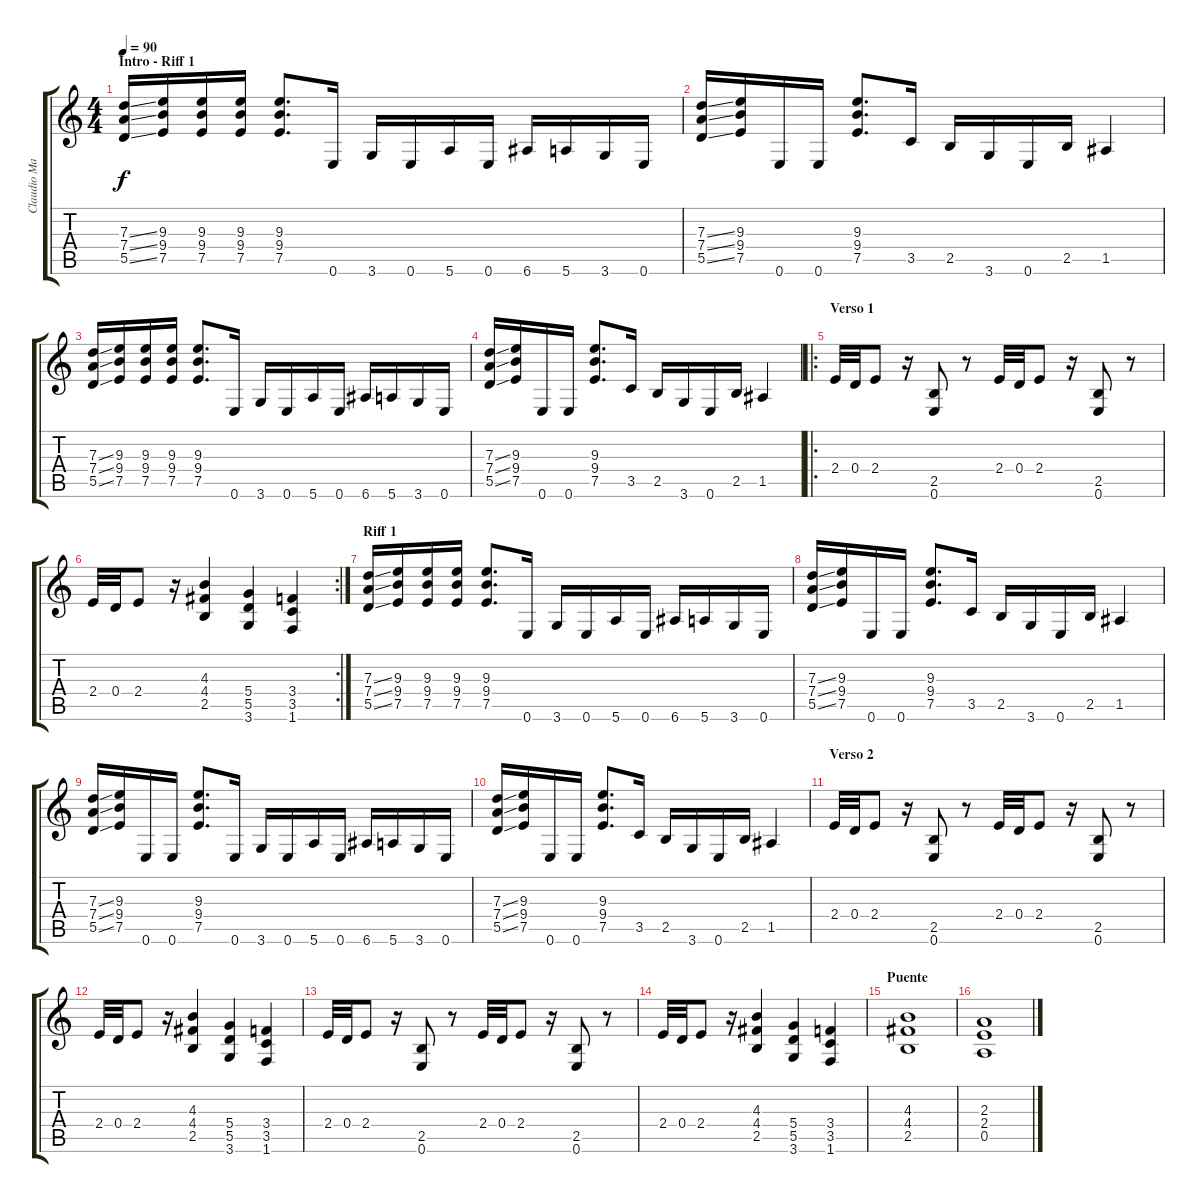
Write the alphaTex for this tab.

\track ("Claudio Marciello (Gtr 2)" "Claudio Ma") {instrument overdrivenguitar}
\staff {score tabs}
\tuning (E4 B3 G3 D3 A2 E2) {hide}
\ts (4 4)
\section ("" "Intro - Riff 1")
\tempo 90
\clef g2
\ks c
(7.3{ss} 7.4{ss} 5.5{ss}).16{dy f instrument overdrivenguitar} (9.3 9.4 7.5).16 (9.3 9.4 7.5).16 (9.3 9.4 7.5).16 (9.3 9.4 7.5).8{d} 0.6.16 3.6.16 0.6.16 5.6.16 0.6.16 6.6.16 5.6.16 3.6.16 0.6.16 |
(7.3{ss} 7.4{ss} 5.5{ss}).16 (9.3 9.4 7.5).16 0.6.16 0.6.16 (9.3 9.4 7.5).8{d} 3.5.16 2.5.16 3.6.16 0.6.16 2.5.16 1.5.4 |
(7.3{ss} 7.4{ss} 5.5{ss}).16 (9.3 9.4 7.5).16 (9.3 9.4 7.5).16 (9.3 9.4 7.5).16 (9.3 9.4 7.5).8{d} 0.6.16 3.6.16 0.6.16 5.6.16 0.6.16 6.6.16 5.6.16 3.6.16 0.6.16 |
(7.3{ss} 7.4{ss} 5.5{ss}).16 (9.3 9.4 7.5).16 0.6.16 0.6.16 (9.3 9.4 7.5).8{d} 3.5.16 2.5.16 3.6.16 0.6.16 2.5.16 1.5.4 |
\ro
\section ("" "Verso 1")
2.4.32 0.4.32 2.4.8 r.16 (2.5 0.6).8 r.8 2.4.32 0.4.32 2.4.8 r.16 (2.5 0.6).8 r.8 |
\rc 2
2.4.32 0.4.32 2.4.8 r.16 (4.3 4.4 2.5).4 (5.4 5.5 3.6).4 (3.4 3.5 1.6).4 |
\section ("" "Riff 1")
(7.3{ss} 7.4{ss} 5.5{ss}).16 (9.3 9.4 7.5).16 (9.3 9.4 7.5).16 (9.3 9.4 7.5).16 (9.3 9.4 7.5).8{d} 0.6.16 3.6.16 0.6.16 5.6.16 0.6.16 6.6.16 5.6.16 3.6.16 0.6.16 |
(7.3{ss} 7.4{ss} 5.5{ss}).16 (9.3 9.4 7.5).16 0.6.16 0.6.16 (9.3 9.4 7.5).8{d} 3.5.16 2.5.16 3.6.16 0.6.16 2.5.16 1.5.4 |
(7.3{ss} 7.4{ss} 5.5{ss}).16 (9.3 9.4 7.5).16 0.6.16 0.6.16 (9.3 9.4 7.5).8{d} 0.6.16 3.6.16 0.6.16 5.6.16 0.6.16 6.6.16 5.6.16 3.6.16 0.6.16 |
(7.3{ss} 7.4{ss} 5.5{ss}).16 (9.3 9.4 7.5).16 0.6.16 0.6.16 (9.3 9.4 7.5).8{d} 3.5.16 2.5.16 3.6.16 0.6.16 2.5.16 1.5.4 |
\section ("" "Verso 2")
2.4.32 0.4.32 2.4.8 r.16 (2.5 0.6).8 r.8 2.4.32 0.4.32 2.4.8 r.16 (2.5 0.6).8 r.8 |
2.4.32 0.4.32 2.4.8 r.16 (4.3 4.4 2.5).4 (5.4 5.5 3.6).4 (3.4 3.5 1.6).4 |
2.4.32 0.4.32 2.4.8 r.16 (2.5 0.6).8 r.8 2.4.32 0.4.32 2.4.8 r.16 (2.5 0.6).8 r.8 |
2.4.32 0.4.32 2.4.8 r.16 (4.3 4.4 2.5).4 (5.4 5.5 3.6).4 (3.4 3.5 1.6).4 |
\section ("" "Puente")
(4.3 4.4 2.5).1 |
(2.3 2.4 0.5).1
